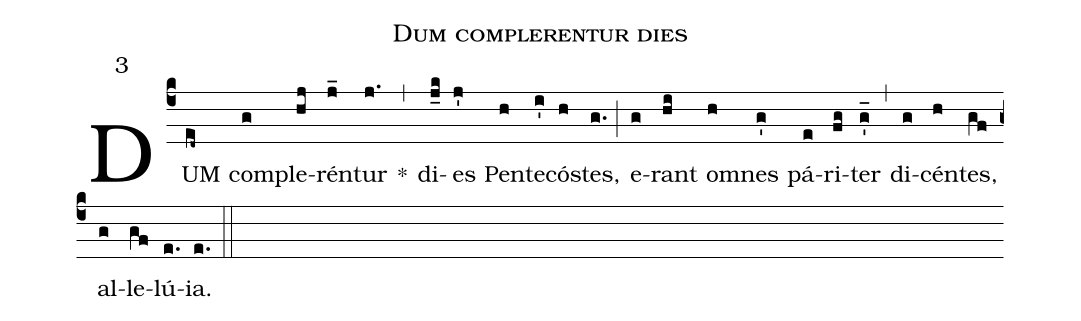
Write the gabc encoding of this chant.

name:Dum complerentur dies;
mode:3;
annotation:3;
office-part:Antiphonae;
%%
(c4) DUM(ed~) com(g)ple(hj)rén(j_)tur(j.) *(,) di(j_k)es(j') Pen(h)te(i')có(h)stes,(g.) (;) e(g)rant(hi) o(h)mnes(g') pá(e)ri(fg)ter(g'_) (,) di(g)cén(h)tes,(gf) al(g)le(gf)lú(e.)ia.(e.) (::)
